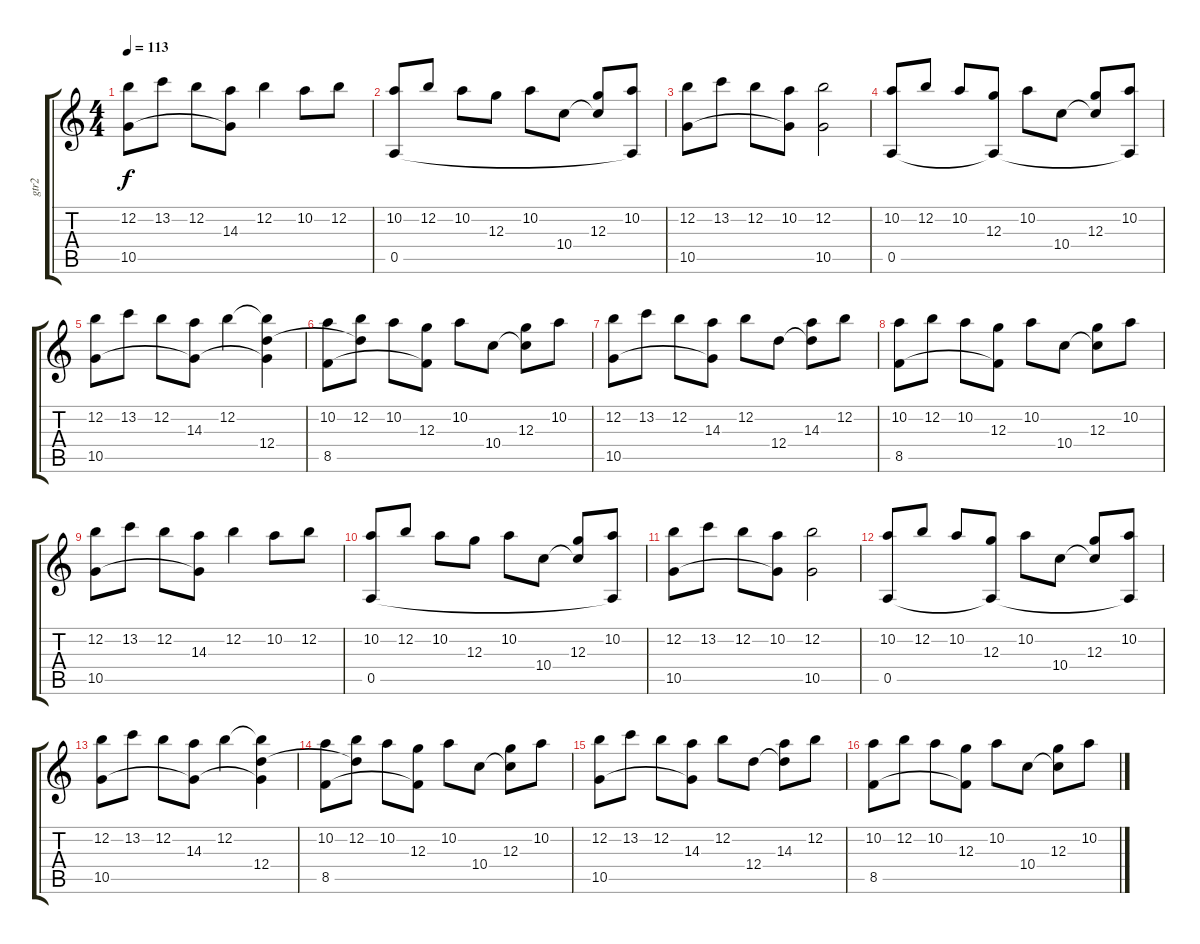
\track ("gtr2" "gtr2") {instrument acousticguitarsteel}
\staff {score tabs}
\tuning (E4 B3 G3 D3 A2 E2) {hide}
\ts (4 4)
\tempo 113
\clef g2
\ks c
(12.2 10.5).8{dy f} 13.2.8 12.2.8 (14.3 10.5{t}).8 12.2.4 10.2.8 12.2.8 |
(10.2 0.5).8 12.2.8 10.2.8 12.3.8 10.2.8 10.4.8 (12.3 10.4{t}).8 (10.2 0.5{t}).8 |
(12.2 10.5).8 13.2.8 12.2.8 (10.2 10.5{t}).8 (12.2 10.5).2 |
(10.2 0.5).8 12.2.8 10.2.8 (12.3 0.5{t}).8 10.2.8 10.4.8 (12.3 10.4{t}).8 (10.2 0.5{t}).8 |
(12.2 10.5).8 13.2.8 12.2.8 (14.3 10.5{t}).8 12.2.4 (12.2{t} 12.4 10.5{t}).4 |
(10.2 8.5).8 (12.2 12.4{t}).8 10.2.8 (12.3 8.5{t}).8 10.2.8 10.4.8 (12.3 10.4{t}).8 10.2.8 |
(12.2 10.5).8 13.2.8 12.2.8 (14.3 10.5{t}).8 12.2.8 12.4.8 (14.3 12.4{t}).8 12.2.8 |
(10.2 8.5).8 12.2.8 10.2.8 (12.3 8.5{t}).8 10.2.8 10.4.8 (12.3 10.4{t}).8 10.2.8 |
(12.2 10.5).8 13.2.8 12.2.8 (14.3 10.5{t}).8 12.2.4 10.2.8 12.2.8 |
(10.2 0.5).8 12.2.8 10.2.8 12.3.8 10.2.8 10.4.8 (12.3 10.4{t}).8 (10.2 0.5{t}).8 |
(12.2 10.5).8 13.2.8 12.2.8 (10.2 10.5{t}).8 (12.2 10.5).2 |
(10.2 0.5).8 12.2.8 10.2.8 (12.3 0.5{t}).8 10.2.8 10.4.8 (12.3 10.4{t}).8 (10.2 0.5{t}).8 |
(12.2 10.5).8 13.2.8 12.2.8 (14.3 10.5{t}).8 12.2.4 (12.2{t} 12.4 10.5{t}).4 |
(10.2 8.5).8 (12.2 12.4{t}).8 10.2.8 (12.3 8.5{t}).8 10.2.8 10.4.8 (12.3 10.4{t}).8 10.2.8 |
(12.2 10.5).8 13.2.8 12.2.8 (14.3 10.5{t}).8 12.2.8 12.4.8 (14.3 12.4{t}).8 12.2.8 |
(10.2 8.5).8 12.2.8 10.2.8 (12.3 8.5{t}).8 10.2.8 10.4.8 (12.3 10.4{t}).8 10.2.8
